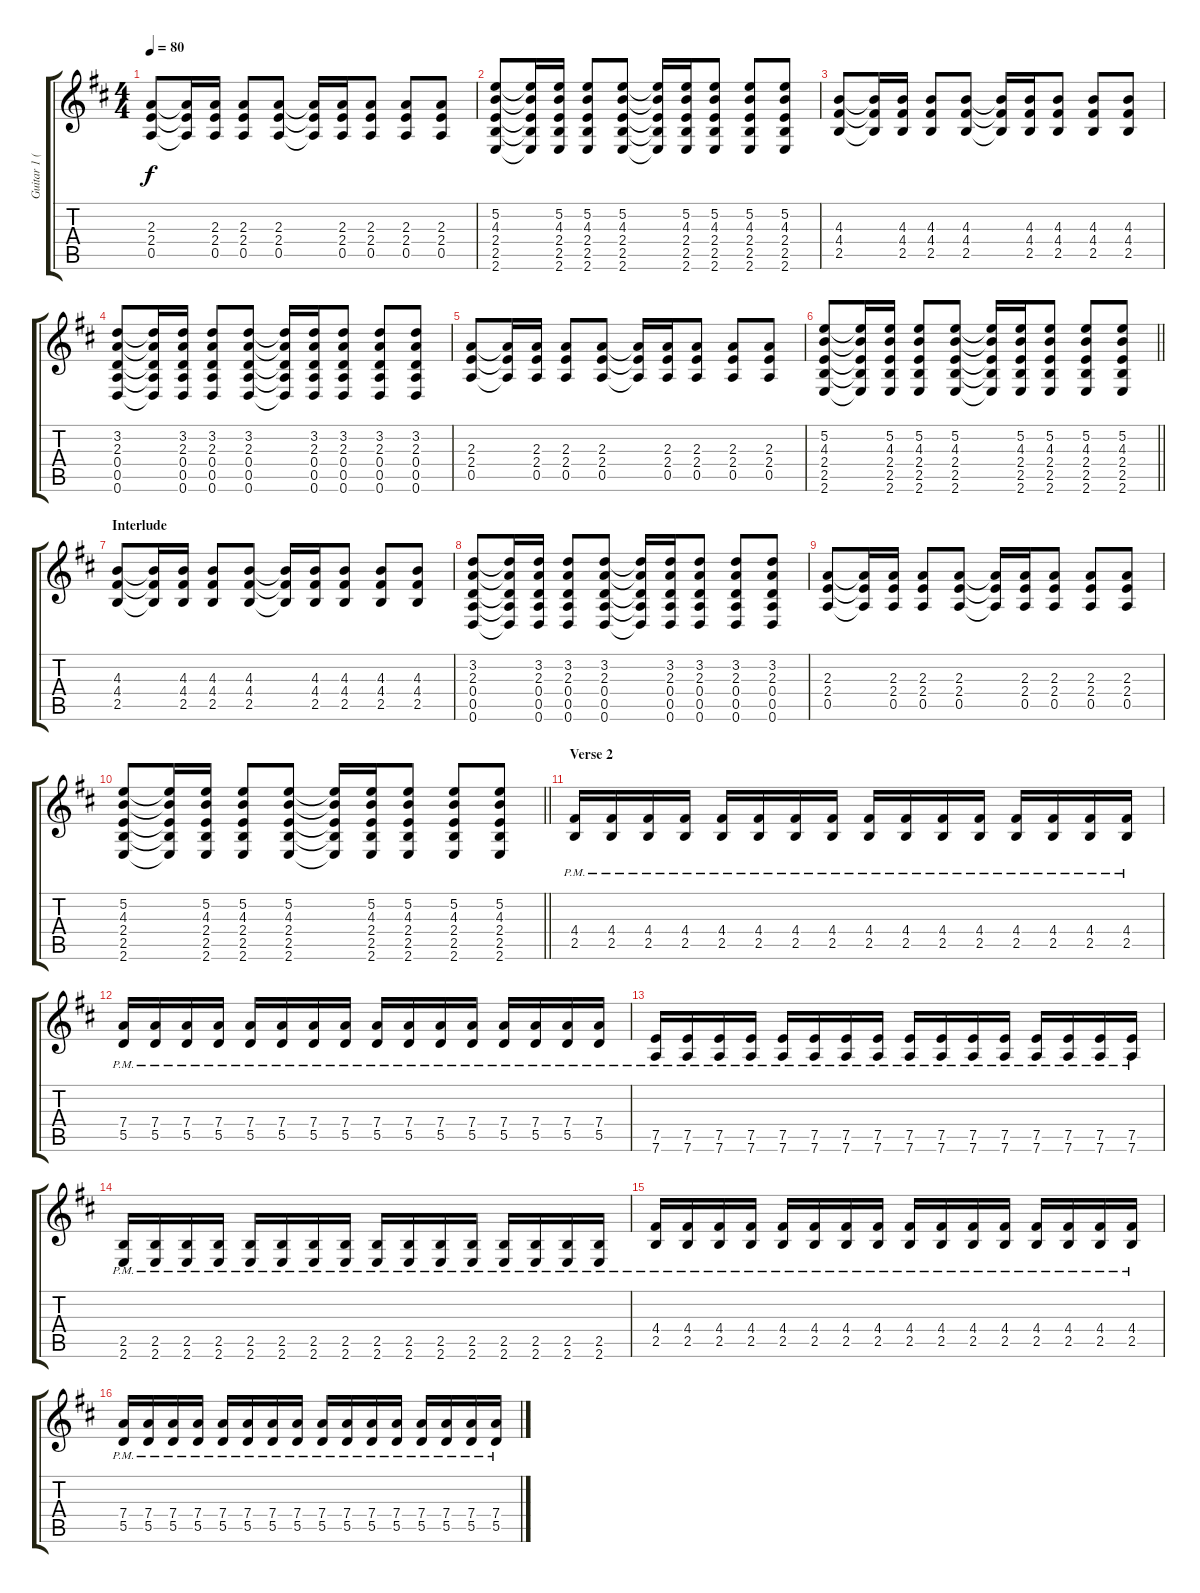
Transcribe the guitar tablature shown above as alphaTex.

\track ("Guitar 1 (C. Kroeger)" "Guitar 1 (") {instrument distortionguitar}
\staff {score tabs}
\tuning (E4 B3 G3 D3 A2 D2) {hide}
\ts (4 4)
\tempo 80
\clef g2
\ks d
(2.3 2.4 0.5).8{dy f} (2.3{t} 2.4{t} 0.5{t}).16 (2.3 2.4 0.5).16 (2.3 2.4 0.5).8 (2.3 2.4 0.5).8 (2.3{t} 2.4{t} 0.5{t}).16 (2.3 2.4 0.5).16 (2.3 2.4 0.5).8 (2.3 2.4 0.5).8 (2.3 2.4 0.5).8 |
(5.2 4.3 2.4 2.5 2.6).8 (5.2{t} 4.3{t} 2.4{t} 2.5{t} 2.6{t}).16 (5.2 4.3 2.4 2.5 2.6).16 (5.2 4.3 2.4 2.5 2.6).8 (5.2 4.3 2.4 2.5 2.6).8 (5.2{t} 4.3{t} 2.4{t} 2.5{t} 2.6{t}).16 (5.2 4.3 2.4 2.5 2.6).16 (5.2 4.3 2.4 2.5 2.6).8 (5.2 4.3 2.4 2.5 2.6).8 (5.2 4.3 2.4 2.5 2.6).8 |
(4.3 4.4 2.5).8 (4.3{t} 4.4{t} 2.5{t}).16 (4.3 4.4 2.5).16 (4.3 4.4 2.5).8 (4.3 4.4 2.5).8 (4.3{t} 4.4{t} 2.5{t}).16 (4.3 4.4 2.5).16 (4.3 4.4 2.5).8 (4.3 4.4 2.5).8 (4.3 4.4 2.5).8 |
(3.2 2.3 0.4 0.5 0.6).8 (3.2{t} 2.3{t} 0.4{t} 0.5{t} 0.6{t}).16 (3.2 2.3 0.4 0.5 0.6).16 (3.2 2.3 0.4 0.5 0.6).8 (3.2 2.3 0.4 0.5 0.6).8 (3.2{t} 2.3{t} 0.4{t} 0.5{t} 0.6{t}).16 (3.2 2.3 0.4 0.5 0.6).16 (3.2 2.3 0.4 0.5 0.6).8 (3.2 2.3 0.4 0.5 0.6).8 (3.2 2.3 0.4 0.5 0.6).8 |
(2.3 2.4 0.5).8 (2.3{t} 2.4{t} 0.5{t}).16 (2.3 2.4 0.5).16 (2.3 2.4 0.5).8 (2.3 2.4 0.5).8 (2.3{t} 2.4{t} 0.5{t}).16 (2.3 2.4 0.5).16 (2.3 2.4 0.5).8 (2.3 2.4 0.5).8 (2.3 2.4 0.5).8 |
\barLineRight lightlight
(5.2 4.3 2.4 2.5 2.6).8 (5.2{t} 4.3{t} 2.4{t} 2.5{t} 2.6{t}).16 (5.2 4.3 2.4 2.5 2.6).16 (5.2 4.3 2.4 2.5 2.6).8 (5.2 4.3 2.4 2.5 2.6).8 (5.2{t} 4.3{t} 2.4{t} 2.5{t} 2.6{t}).16 (5.2 4.3 2.4 2.5 2.6).16 (5.2 4.3 2.4 2.5 2.6).8 (5.2 4.3 2.4 2.5 2.6).8 (5.2 4.3 2.4 2.5 2.6).8 |
\section ("" "Interlude")
(4.3 4.4 2.5).8 (4.3{t} 4.4{t} 2.5{t}).16 (4.3 4.4 2.5).16 (4.3 4.4 2.5).8 (4.3 4.4 2.5).8 (4.3{t} 4.4{t} 2.5{t}).16 (4.3 4.4 2.5).16 (4.3 4.4 2.5).8 (4.3 4.4 2.5).8 (4.3 4.4 2.5).8 |
(3.2 2.3 0.4 0.5 0.6).8 (3.2{t} 2.3{t} 0.4{t} 0.5{t} 0.6{t}).16 (3.2 2.3 0.4 0.5 0.6).16 (3.2 2.3 0.4 0.5 0.6).8 (3.2 2.3 0.4 0.5 0.6).8 (3.2{t} 2.3{t} 0.4{t} 0.5{t} 0.6{t}).16 (3.2 2.3 0.4 0.5 0.6).16 (3.2 2.3 0.4 0.5 0.6).8 (3.2 2.3 0.4 0.5 0.6).8 (3.2 2.3 0.4 0.5 0.6).8 |
(2.3 2.4 0.5).8 (2.3{t} 2.4{t} 0.5{t}).16 (2.3 2.4 0.5).16 (2.3 2.4 0.5).8 (2.3 2.4 0.5).8 (2.3{t} 2.4{t} 0.5{t}).16 (2.3 2.4 0.5).16 (2.3 2.4 0.5).8 (2.3 2.4 0.5).8 (2.3 2.4 0.5).8 |
\barLineRight lightlight
(5.2 4.3 2.4 2.5 2.6).8 (5.2{t} 4.3{t} 2.4{t} 2.5{t} 2.6{t}).16 (5.2 4.3 2.4 2.5 2.6).16 (5.2 4.3 2.4 2.5 2.6).8 (5.2 4.3 2.4 2.5 2.6).8 (5.2{t} 4.3{t} 2.4{t} 2.5{t} 2.6{t}).16 (5.2 4.3 2.4 2.5 2.6).16 (5.2 4.3 2.4 2.5 2.6).8 (5.2 4.3 2.4 2.5 2.6).8 (5.2 4.3 2.4 2.5 2.6).8 |
\section ("" "Verse 2")
(4.4{pm} 2.5{pm}).16 (4.4{pm} 2.5{pm}).16 (4.4{pm} 2.5{pm}).16 (4.4{pm} 2.5{pm}).16 (4.4{pm} 2.5{pm}).16 (4.4{pm} 2.5{pm}).16 (4.4{pm} 2.5{pm}).16 (4.4{pm} 2.5{pm}).16 (4.4{pm} 2.5{pm}).16 (4.4{pm} 2.5{pm}).16 (4.4{pm} 2.5{pm}).16 (4.4{pm} 2.5{pm}).16 (4.4{pm} 2.5{pm}).16 (4.4{pm} 2.5{pm}).16 (4.4{pm} 2.5{pm}).16 (4.4{pm} 2.5{pm}).16 |
(7.4{pm} 5.5{pm}).16 (7.4{pm} 5.5{pm}).16 (7.4{pm} 5.5{pm}).16 (7.4{pm} 5.5{pm}).16 (7.4{pm} 5.5{pm}).16 (7.4{pm} 5.5{pm}).16 (7.4{pm} 5.5{pm}).16 (7.4{pm} 5.5{pm}).16 (7.4{pm} 5.5{pm}).16 (7.4{pm} 5.5{pm}).16 (7.4{pm} 5.5{pm}).16 (7.4{pm} 5.5{pm}).16 (7.4{pm} 5.5{pm}).16 (7.4{pm} 5.5{pm}).16 (7.4{pm} 5.5{pm}).16 (7.4{pm} 5.5{pm}).16 |
(7.5{pm} 7.6{pm}).16 (7.5{pm} 7.6{pm}).16 (7.5{pm} 7.6{pm}).16 (7.5{pm} 7.6{pm}).16 (7.5{pm} 7.6{pm}).16 (7.5{pm} 7.6{pm}).16 (7.5{pm} 7.6{pm}).16 (7.5{pm} 7.6{pm}).16 (7.5{pm} 7.6{pm}).16 (7.5{pm} 7.6{pm}).16 (7.5{pm} 7.6{pm}).16 (7.5{pm} 7.6{pm}).16 (7.5{pm} 7.6{pm}).16 (7.5{pm} 7.6{pm}).16 (7.5{pm} 7.6{pm}).16 (7.5{pm} 7.6{pm}).16 |
(2.5{pm} 2.6{pm}).16 (2.5{pm} 2.6{pm}).16 (2.5{pm} 2.6{pm}).16 (2.5{pm} 2.6{pm}).16 (2.5{pm} 2.6{pm}).16 (2.5{pm} 2.6{pm}).16 (2.5{pm} 2.6{pm}).16 (2.5{pm} 2.6{pm}).16 (2.5{pm} 2.6{pm}).16 (2.5{pm} 2.6{pm}).16 (2.5{pm} 2.6{pm}).16 (2.5{pm} 2.6{pm}).16 (2.5{pm} 2.6{pm}).16 (2.5{pm} 2.6{pm}).16 (2.5{pm} 2.6{pm}).16 (2.5{pm} 2.6{pm}).16 |
(4.4{pm} 2.5{pm}).16 (4.4{pm} 2.5{pm}).16 (4.4{pm} 2.5{pm}).16 (4.4{pm} 2.5{pm}).16 (4.4{pm} 2.5{pm}).16 (4.4{pm} 2.5{pm}).16 (4.4{pm} 2.5{pm}).16 (4.4{pm} 2.5{pm}).16 (4.4{pm} 2.5{pm}).16 (4.4{pm} 2.5{pm}).16 (4.4{pm} 2.5{pm}).16 (4.4{pm} 2.5{pm}).16 (4.4{pm} 2.5{pm}).16 (4.4{pm} 2.5{pm}).16 (4.4{pm} 2.5{pm}).16 (4.4{pm} 2.5{pm}).16 |
(7.4{pm} 5.5{pm}).16 (7.4{pm} 5.5{pm}).16 (7.4{pm} 5.5{pm}).16 (7.4{pm} 5.5{pm}).16 (7.4{pm} 5.5{pm}).16 (7.4{pm} 5.5{pm}).16 (7.4{pm} 5.5{pm}).16 (7.4{pm} 5.5{pm}).16 (7.4{pm} 5.5{pm}).16 (7.4{pm} 5.5{pm}).16 (7.4{pm} 5.5{pm}).16 (7.4{pm} 5.5{pm}).16 (7.4{pm} 5.5{pm}).16 (7.4{pm} 5.5{pm}).16 (7.4{pm} 5.5{pm}).16 (7.4{pm} 5.5{pm}).16
